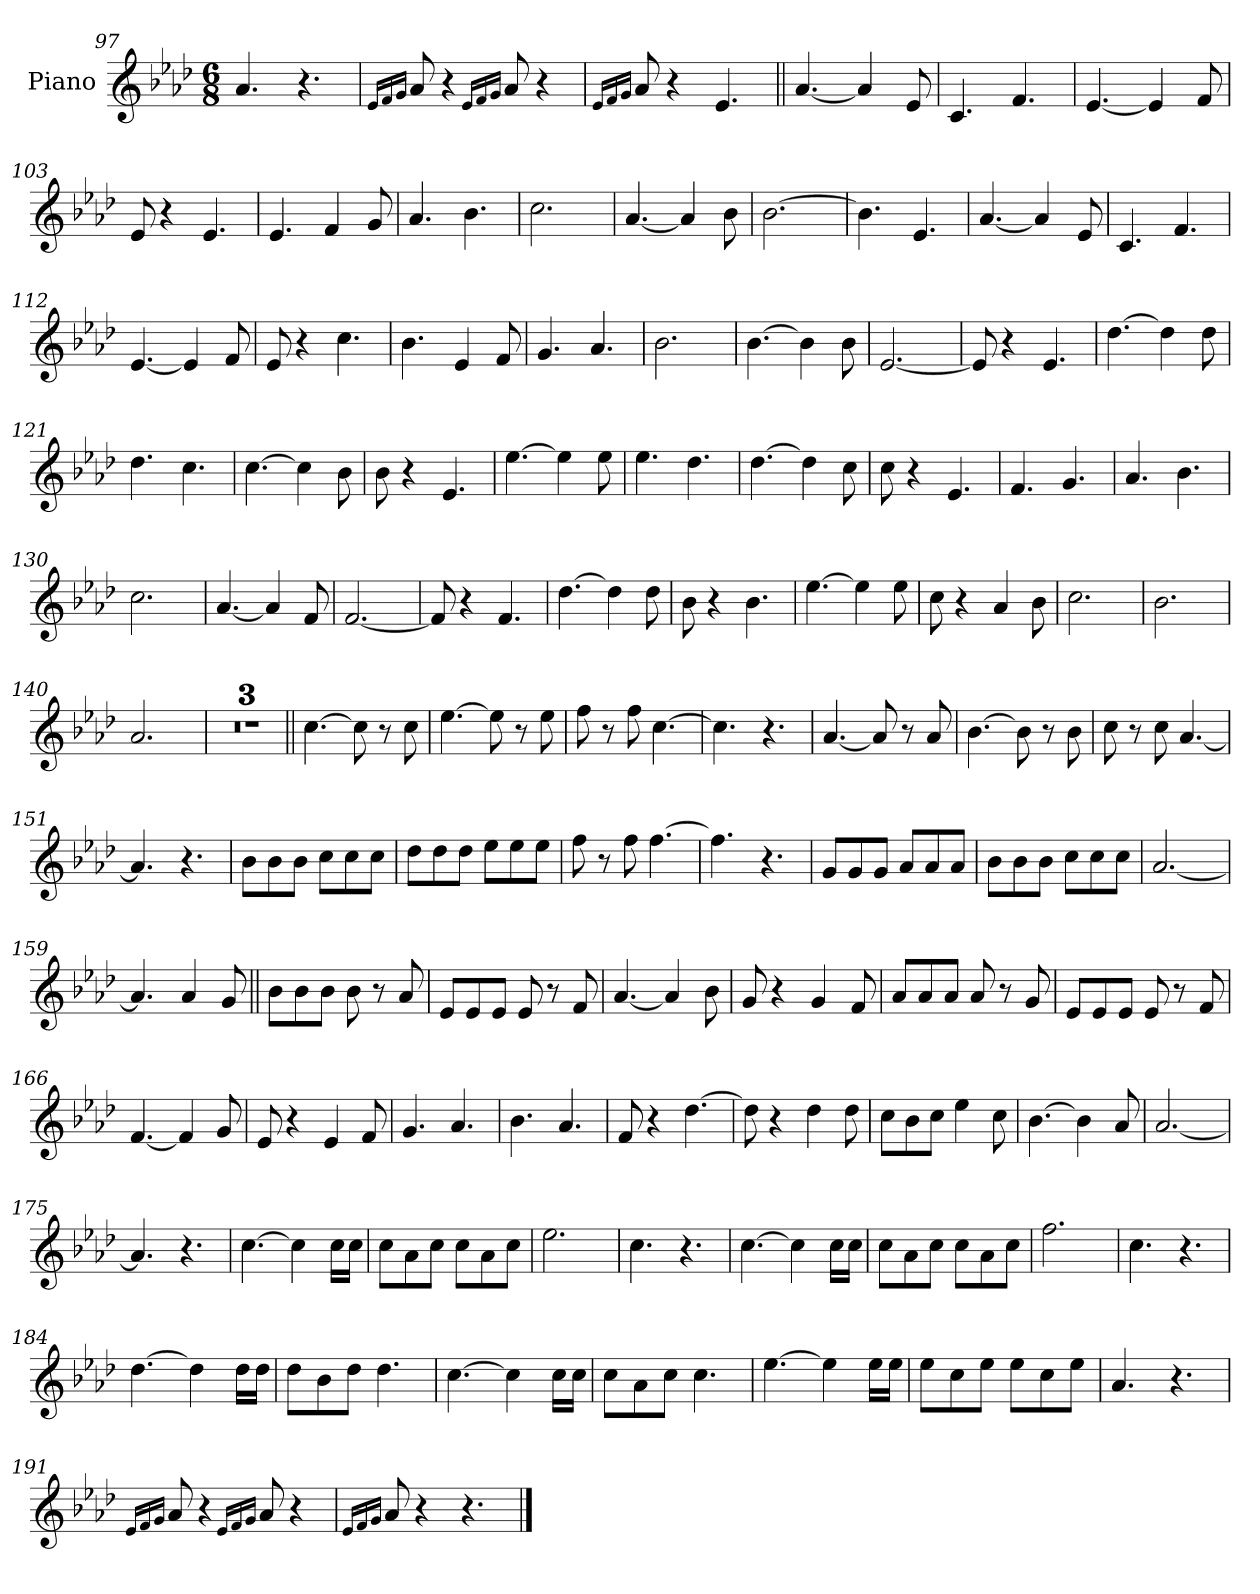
**kern
*part1
*staff1
*I"Piano
*I'Pno.
*clefG2
*k[b-e-a-d-]
*M6/8
=97
4.a-
4.r
=98
16qe-LL
16qf
16qgJJ
8a-
4r
16qe-LL
16qf
16qgJJ
8a-
4r
=99
16qe-LL
16qf
16qgJJ
8a-
4r
4.e-
=100||
[4.a-
4a-]
8e-
=101
4.c
4.f
=102
[4.e-
4e-]
8f
=103
8e-
4r
4.e-
=104
4.e-
4f
8g
=105
4.a-
4.b-
=106
2.cc
=107
[4.a-
4a-]
8b-
=108
[2.b-
=109
4.b-]
4.e-
=110
[4.a-
4a-]
8e-
=111
4.c
4.f
=112
[4.e-
4e-]
8f
=113
8e-
4r
4.cc
=114
4.b-
4e-
8f
=115
4.g
4.a-
=116
2.b-
=117
[4.b-
4b-]
8b-
=118
[2.e-
=119
8e-]
4r
4.e-
=120
[4.dd-
4dd-]
8dd-
=121
4.dd-
4.cc
=122
[4.cc
4cc]
8b-
=123
8b-
4r
4.e-
=124
[4.ee-
4ee-]
8ee-
=125
4.ee-
4.dd-
=126
[4.dd-
4dd-]
8cc
=127
8cc
4r
4.e-
=128
4.f
4.g
=129
4.a-
4.b-
=130
2.cc
=131
[4.a-
4a-]
8f
=132
[2.f
=133
8f]
4r
4.f
=134
[4.dd-
4dd-]
8dd-
=135
8b-
4r
4.b-
=136
[4.ee-
4ee-]
8ee-
=137
8cc
4r
4a-
8b-
=138
2.cc
=139
2.b-
=140
2.a-
=141
2.r
=142
2.r
=143
2.r
=144||
[4.cc
8cc]
8r
8cc
=145
[4.ee-
8ee-]
8r
8ee-
=146
8ff
8r
8ff
[4.cc
=147
4.cc]
4.r
=148
[4.a-
8a-]
8r
8a-
=149
[4.b-
8b-]
8r
8b-
=150
8cc
8r
8cc
[4.a-
=151
4.a-]
4.r
=152
8b-L
8b-
8b-J
8ccL
8cc
8ccJ
=153
8dd-L
8dd-
8dd-J
8ee-L
8ee-
8ee-J
=154
8ff
8r
8ff
[4.ff
=155
4.ff]
4.r
=156
8gL
8g
8gJ
8a-L
8a-
8a-J
=157
8b-L
8b-
8b-J
8ccL
8cc
8ccJ
=158
[2.a-
=159
4.a-]
4a-
8g
=160||
8b-L
8b-
8b-J
8b-
8r
8a-
=161
8e-L
8e-
8e-J
8e-
8r
8f
=162
[4.a-
4a-]
8b-
=163
8g
4r
4g
8f
=164
8a-L
8a-
8a-J
8a-
8r
8g
=165
8e-L
8e-
8e-J
8e-
8r
8f
=166
[4.f
4f]
8g
=167
8e-
4r
4e-
8f
=168
4.g
4.a-
=169
4.b-
4.a-
=170
8f
4r
[4.dd-
=171
8dd-]
4r
4dd-
8dd-
=172
8ccL
8b-
8ccJ
4ee-
8cc
=173
[4.b-
4b-]
8a-
=174
[2.a-
=175
4.a-]
4.r
=176
[4.cc
4cc]
16ccLL
16ccJJ
=177
8ccL
8a-
8ccJ
8ccL
8a-
8ccJ
=178
2.ee-
=179
4.cc
4.r
=180
[4.cc
4cc]
16ccLL
16ccJJ
=181
8ccL
8a-
8ccJ
8ccL
8a-
8ccJ
=182
2.ff
=183
4.cc
4.r
=184
[4.dd-
4dd-]
16dd-LL
16dd-JJ
=185
8dd-L
8b-
8dd-J
4.dd-
=186
[4.cc
4cc]
16ccLL
16ccJJ
=187
8ccL
8a-
8ccJ
4.cc
=188
[4.ee-
4ee-]
16ee-LL
16ee-JJ
=189
8ee-L
8cc
8ee-J
8ee-L
8cc
8ee-J
=190
4.a-
4.r
=191
16qe-LL
16qf
16qgJJ
8a-
4r
16qe-LL
16qf
16qgJJ
8a-
4r
=192
16qe-LL
16qf
16qgJJ
8a-
4r
4.r
==
*-
